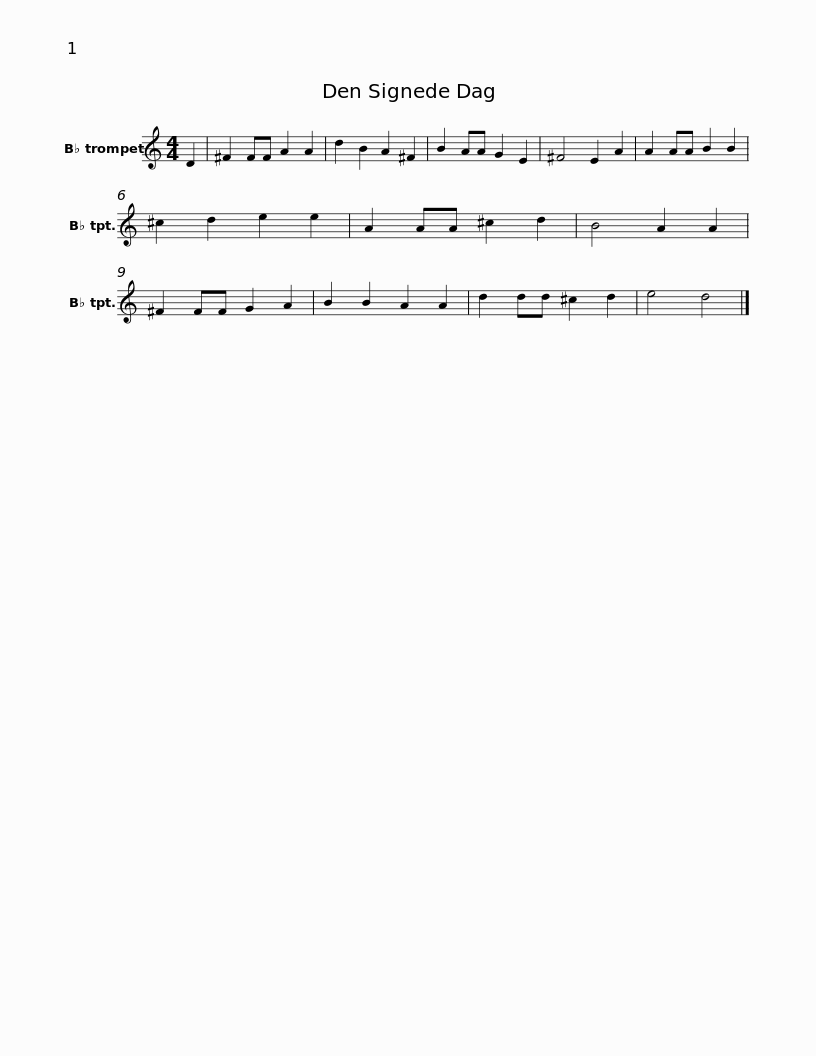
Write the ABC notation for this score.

X:1
L:1/8
M:4/4
I:linebreak $
K:none
V:1 treble transpose=-2
V:1
[K:C] D2 | ^F2 FF A2 A2 | d2 B2 A2 ^F2 | B2 AA G2 E2 | ^F4 E2 A2 |$ %5
 A2 AA B2 B2 | ^c2 d2 e2 e2 | A2 AA ^c2 d2 | B4 A2 A2 |$ ^F2 FF G2 A2 | %10
 B2 B2 A2 A2 | d2 dd ^c2 d2 | e4 d4 |] %13
